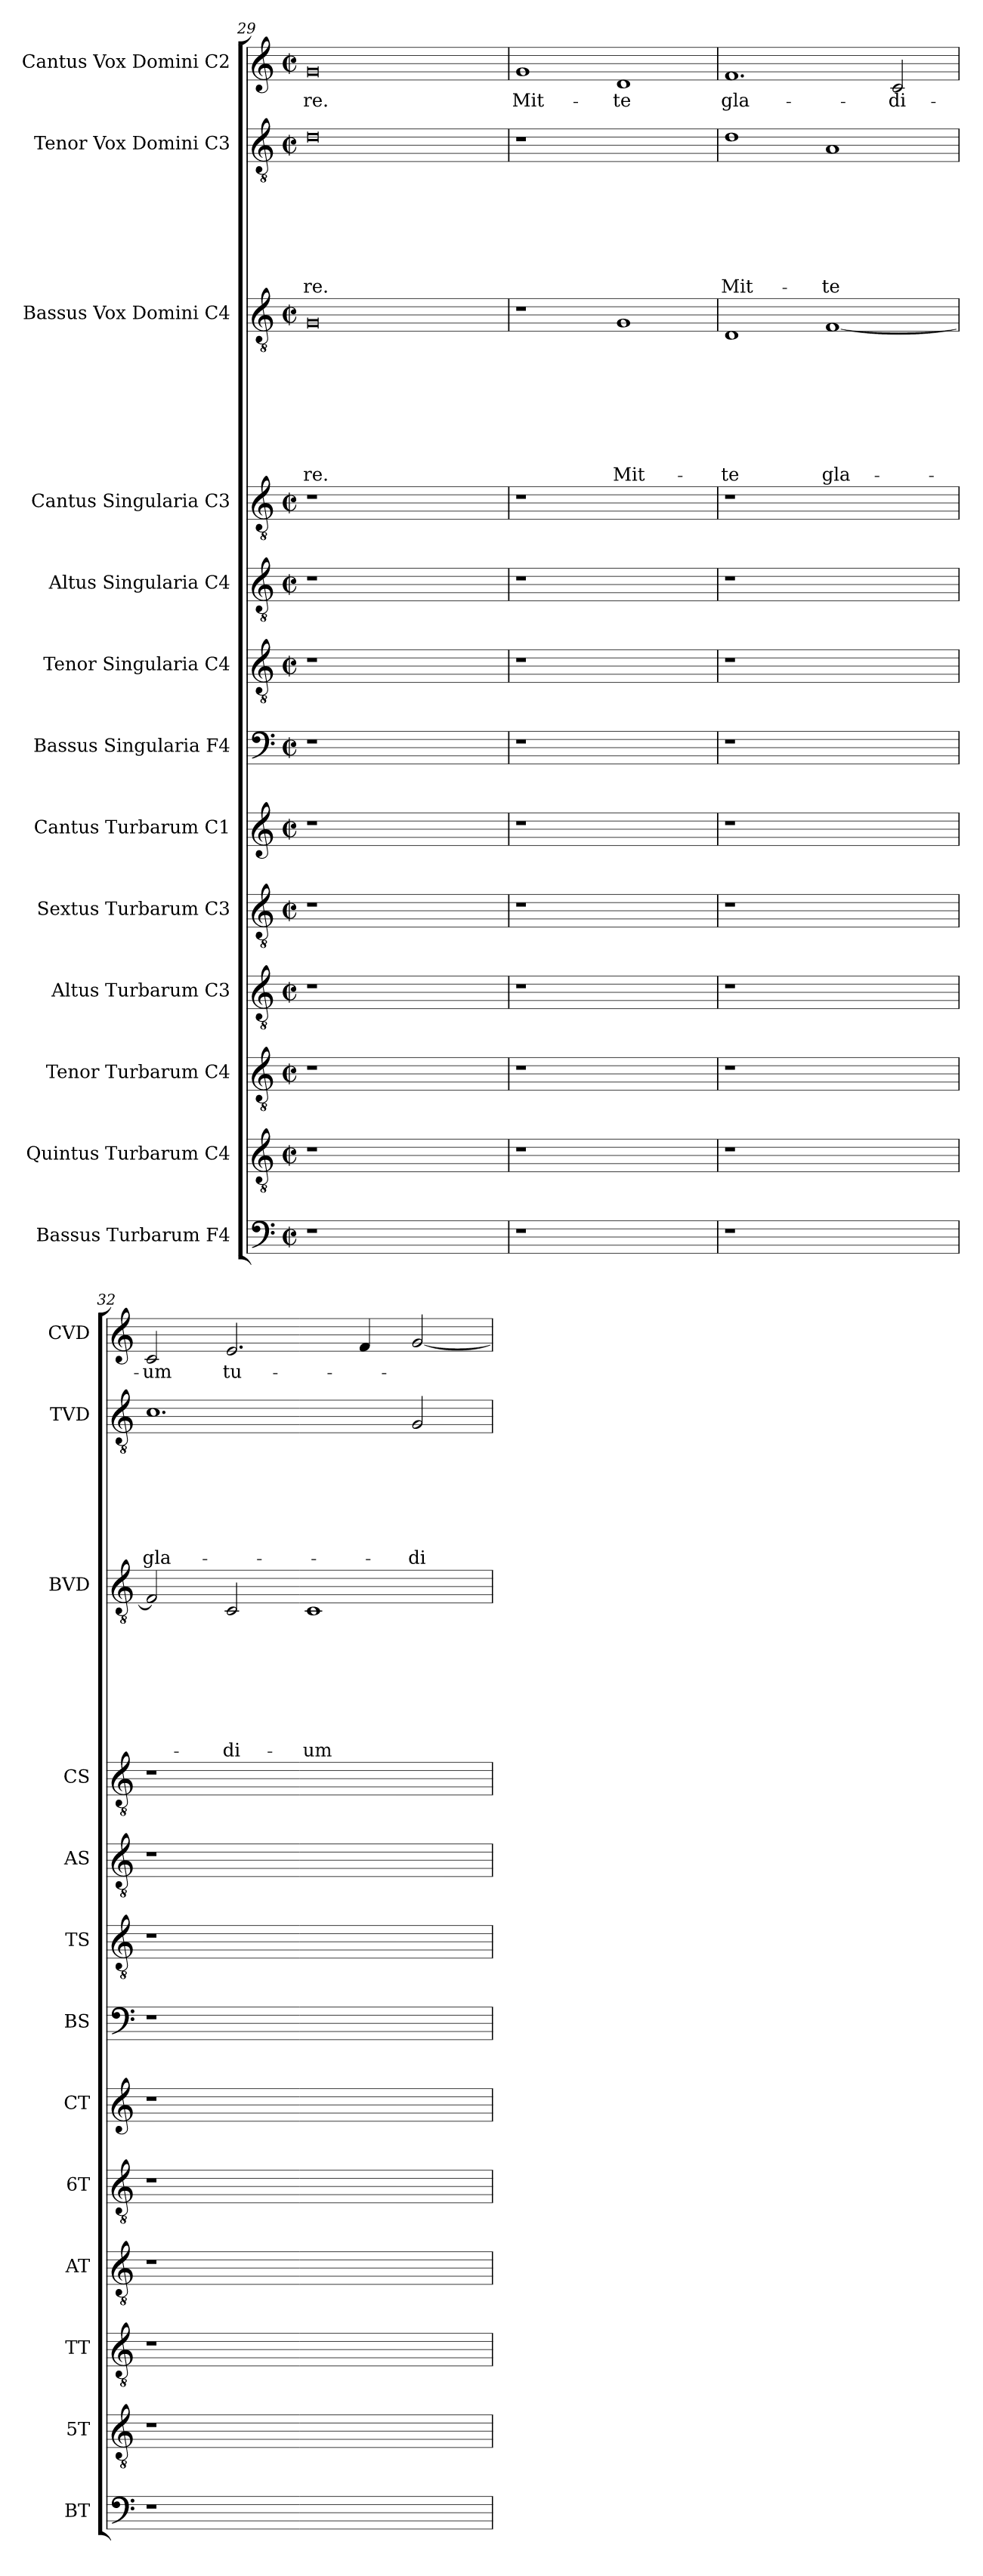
**kern	**kern	**kern	**kern	**kern	**kern	**kern	**kern	**kern	**kern	**kern	**text	**text	**text	**text	**text	**text	**text	**text	**kern	**text	**text	**text	**text	**text	**text	**text	**kern	**text
*part13	*part12	*part11	*part10	*part9	*part8	*part7	*part6	*part5	*part4	*part3	*part3	*part3	*part3	*part3	*part3	*part3	*part3	*part3	*part2	*part2	*part2	*part2	*part2	*part2	*part2	*part2	*part1	*part1
*staff13	*staff12	*staff11	*staff10	*staff9	*staff8	*staff7	*staff6	*staff5	*staff4	*staff3	*staff3	*staff3	*staff3	*staff3	*staff3	*staff3	*staff3	*staff3	*staff2	*staff2	*staff2	*staff2	*staff2	*staff2	*staff2	*staff2	*staff1	*staff1
*I"Bassus Turbarum F4	*I"Quintus  Turbarum C4	*I"Tenor Turbarum C4	*I"Altus Turbarum C3	*I"Sextus Turbarum C3	*I"Cantus  Turbarum C1	*I"Bassus Singularia F4	*I"Tenor  Singularia C4	*I"Altus Singularia C4	*I"Cantus  Singularia C3	*I"Bassus Vox Domini C4	*	*	*	*	*	*	*	*	*I"Tenor Vox Domini C3	*	*	*	*	*	*	*	*I"Cantus  Vox Domini C2	*
*I'BT	*I'5T	*I'TT	*I'AT	*I'6T	*I'CT	*I'BS	*I'TS	*I'AS	*I'CS	*I'BVD	*	*	*	*	*	*	*	*	*I'TVD	*	*	*	*	*	*	*	*I'CVD	*
*clefF4	*clefGv2	*clefGv2	*clefGv2	*clefGv2	*clefG2	*clefF4	*clefGv2	*clefGv2	*clefGv2	*clefGv2	*	*	*	*	*	*	*	*	*clefGv2	*	*	*	*	*	*	*	*clefG2	*
*k[]	*k[]	*k[]	*k[]	*k[]	*k[]	*k[]	*k[]	*k[]	*k[]	*k[]	*	*	*	*	*	*	*	*	*k[]	*	*	*	*	*	*	*	*k[]	*
*C:	*C:	*C:	*C:	*C:	*C:	*C:	*C:	*C:	*C:	*C:	*	*	*	*	*	*	*	*	*C:	*	*	*	*	*	*	*	*C:	*
*M2/2	*M2/2	*M2/2	*M2/2	*M2/2	*M2/2	*M2/2	*M2/2	*M2/2	*M2/2	*M2/2	*	*	*	*	*	*	*	*	*M2/2	*	*	*	*	*	*	*	*M2/2	*
*met(c|)	*met(c|)	*met(c|)	*met(c|)	*met(c|)	*met(c|)	*met(c|)	*met(c|)	*met(c|)	*met(c|)	*met(c|)	*	*	*	*	*	*	*	*	*met(c|)	*	*	*	*	*	*	*	*met(c|)	*
=29	=29	=29	=29	=29	=29	=29	=29	=29	=29	=29	=29	=29	=29	=29	=29	=29	=29	=29	=29	=29	=29	=29	=29	=29	=29	=29	=29	=29
1r	1r	1r	1r	1r	1r	1r	1r	1r	1r	0G	.	.	.	.	.	.	.	-re.	0d	.	.	.	.	.	.	-re.	0g	-re.
1ryy	1ryy	1ryy	1ryy	1ryy	1ryy	1ryy	1ryy	1ryy	1ryy	.	.	.	.	.	.	.	.	.	.	.	.	.	.	.	.	.	.	.
!!LO:PB:g=z
=30!	=30!	=30!	=30!	=30!	=30!	=30!	=30!	=30!	=30!	=30!	=30!	=30!	=30!	=30!	=30!	=30!	=30!	=30!	=30!	=30!	=30!	=30!	=30!	=30!	=30!	=30!	=30!	=30!
1r	1r	1r	1r	1r	1r	1r	1r	1r	1r	1r	.	.	.	.	.	.	.	.	1r	.	.	.	.	.	.	.	1g	Mit-
1ryy	1ryy	1ryy	1ryy	1ryy	1ryy	1ryy	1ryy	1ryy	1ryy	1G	.	.	.	.	.	.	.	Mit-	1ryy	.	.	.	.	.	.	.	1d	-te
=31	=31	=31	=31	=31	=31	=31	=31	=31	=31	=31	=31	=31	=31	=31	=31	=31	=31	=31	=31	=31	=31	=31	=31	=31	=31	=31	=31	=31
1r	1r	1r	1r	1r	1r	1r	1r	1r	1r	1D	.	.	.	.	.	.	.	-te	1d	.	.	.	.	.	.	Mit-	1.f	gla-
1ryy	1ryy	1ryy	1ryy	1ryy	1ryy	1ryy	1ryy	1ryy	1ryy	[1F	.	.	.	.	.	.	.	gla-	1A	.	.	.	.	.	.	-te	.	.
.	.	.	.	.	.	.	.	.	.	.	.	.	.	.	.	.	.	.	.	.	.	.	.	.	.	.	2c/	-di-
=32	=32	=32	=32	=32	=32	=32	=32	=32	=32	=32	=32	=32	=32	=32	=32	=32	=32	=32	=32	=32	=32	=32	=32	=32	=32	=32	=32	=32
1r	1r	1r	1r	1r	1r	1r	1r	1r	1r	2F/]	.	.	.	.	.	.	.	.	1.c	.	.	.	.	.	.	gla-	2c/	-um
.	.	.	.	.	.	.	.	.	.	2C/	.	.	.	.	.	.	.	-di-	.	.	.	.	.	.	.	.	2.e/	tu-
1ryy	1ryy	1ryy	1ryy	1ryy	1ryy	1ryy	1ryy	1ryy	1ryy	1C	.	.	.	.	.	.	.	-um	.	.	.	.	.	.	.	.	.	.
.	.	.	.	.	.	.	.	.	.	.	.	.	.	.	.	.	.	.	.	.	.	.	.	.	.	.	4f/	.
.	.	.	.	.	.	.	.	.	.	.	.	.	.	.	.	.	.	.	2G/	.	.	.	.	.	.	-di-	[2g/	.
=	=	=	=	=	=	=	=	=	=	=	=	=	=	=	=	=	=	=	=	=	=	=	=	=	=	=	=	=
*-	*-	*-	*-	*-	*-	*-	*-	*-	*-	*-	*-	*-	*-	*-	*-	*-	*-	*-	*-	*-	*-	*-	*-	*-	*-	*-	*-	*-
